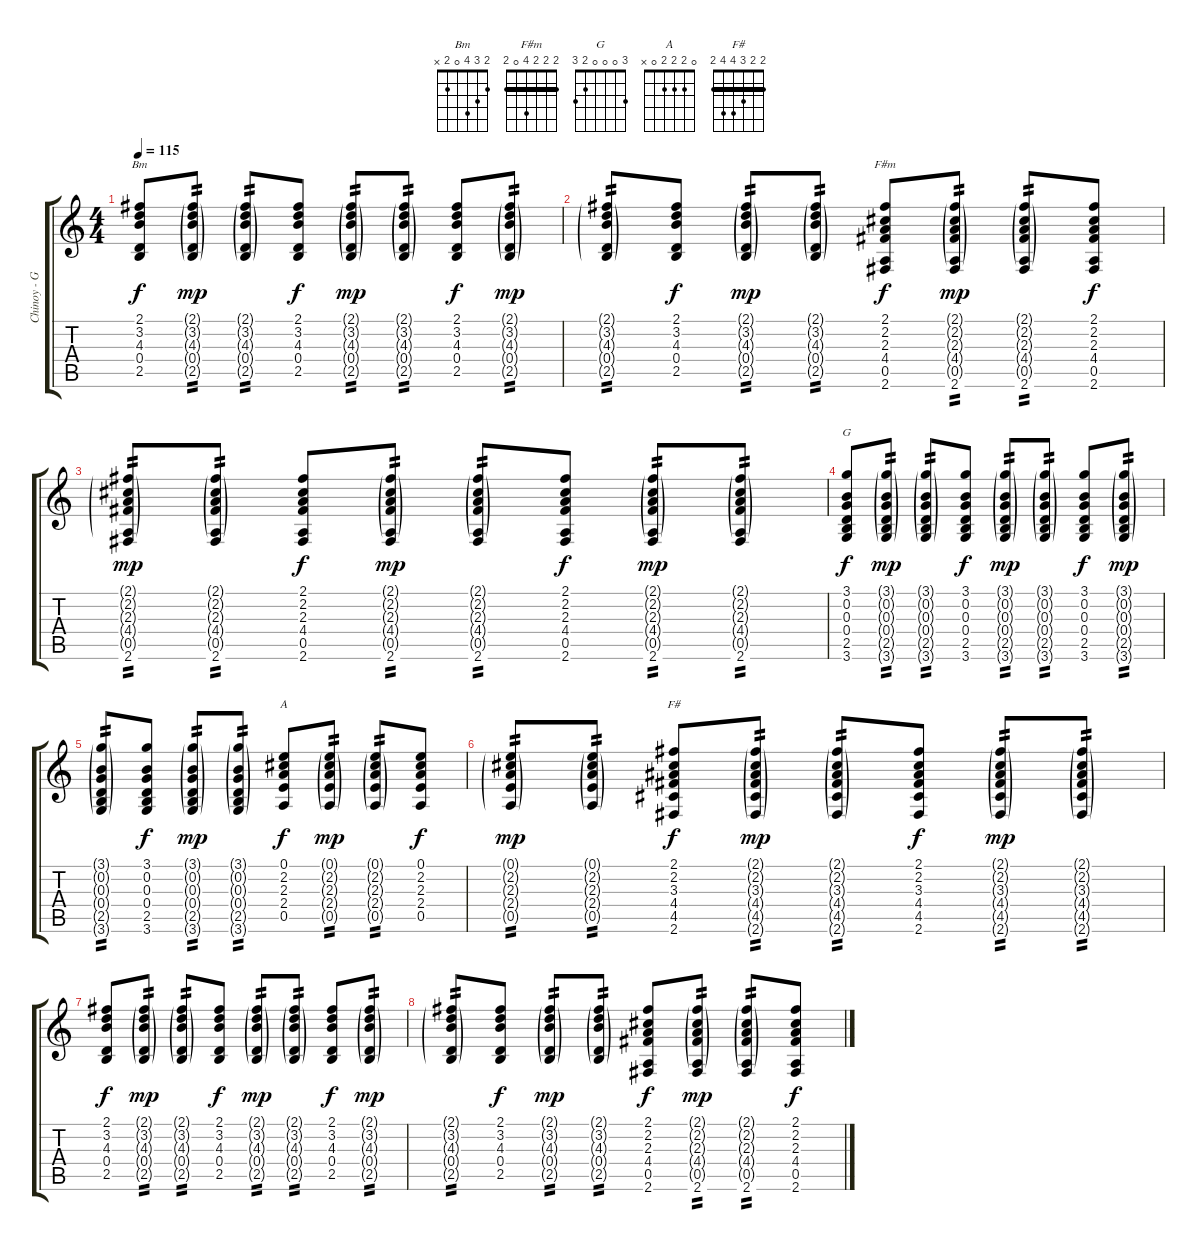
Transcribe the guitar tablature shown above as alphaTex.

\track ("Chinoy - Guitarra" "Chinoy - G") {instrument acousticguitarnylon}
\staff {score tabs}
\tuning (E4 B3 G3 D3 A2 E2) {hide}
\chord ("Bm" 2 3 4 0 2 x)
\chord ("F#m" 2 2 2 4 0 2) {barre 2}
\chord ("G" 3 0 0 0 2 3)
\chord ("A" 0 2 2 2 0 x)
\chord ("F#" 2 2 3 4 4 2) {barre 2}
\ts (4 4)
\tempo 115
\clef g2
\ks c
(2.1 3.2 4.3 0.4 2.5).8{ch "Bm" dy f} (2.1{g} 3.2{g} 4.3{g} 0.4{g} 2.5{g}).8{tp 2 dy mp} (2.1{g} 3.2{g} 4.3{g} 0.4{g} 2.5{g}).8{tp 2} (2.1 3.2 4.3 0.4 2.5).8{dy f} (2.1{g} 3.2{g} 4.3{g} 0.4{g} 2.5{g}).8{tp 2 dy mp} (2.1{g} 3.2{g} 4.3{g} 0.4{g} 2.5{g}).8{tp 2} (2.1 3.2 4.3 0.4 2.5).8{dy f} (2.1{g} 3.2{g} 4.3{g} 0.4{g} 2.5{g}).8{tp 2 dy mp} |
(2.1{g} 3.2{g} 4.3{g} 0.4{g} 2.5{g}).8{tp 2} (2.1 3.2 4.3 0.4 2.5).8{dy f} (2.1{g} 3.2{g} 4.3{g} 0.4{g} 2.5{g}).8{tp 2 dy mp} (2.1{g} 3.2{g} 4.3{g} 0.4{g} 2.5{g}).8{tp 2} (2.1 2.2 2.3 4.4 0.5 2.6).8{ch "F#m" dy f} (2.1{g} 2.2{g} 2.3{g} 4.4{g} 0.5{g} 2.6).8{tp 2 dy mp} (2.1{g} 2.2{g} 2.3{g} 4.4{g} 0.5{g} 2.6).8{tp 2} (2.1 2.2 2.3 4.4 0.5 2.6).8{dy f} |
(2.1{g} 2.2{g} 2.3{g} 4.4{g} 0.5{g} 2.6).8{tp 2 dy mp} (2.1{g} 2.2{g} 2.3{g} 4.4{g} 0.5{g} 2.6).8{tp 2} (2.1 2.2 2.3 4.4 0.5 2.6).8{dy f} (2.1{g} 2.2{g} 2.3{g} 4.4{g} 0.5{g} 2.6).8{tp 2 dy mp} (2.1{g} 2.2{g} 2.3{g} 4.4{g} 0.5{g} 2.6).8{tp 2} (2.1 2.2 2.3 4.4 0.5 2.6).8{dy f} (2.1{g} 2.2{g} 2.3{g} 4.4{g} 0.5{g} 2.6).8{tp 2 dy mp} (2.1{g} 2.2{g} 2.3{g} 4.4{g} 0.5{g} 2.6).8{tp 2} |
(3.1 0.2 0.3 0.4 2.5 3.6).8{ch "G" dy f} (3.1{g} 0.2{g} 0.3{g} 0.4{g} 2.5{g} 3.6{g}).8{tp 2 dy mp} (3.1{g} 0.2{g} 0.3{g} 0.4{g} 2.5{g} 3.6{g}).8{tp 2} (3.1 0.2 0.3 0.4 2.5 3.6).8{dy f} (3.1{g} 0.2{g} 0.3{g} 0.4{g} 2.5{g} 3.6{g}).8{tp 2 dy mp} (3.1{g} 0.2{g} 0.3{g} 0.4{g} 2.5{g} 3.6{g}).8{tp 2} (3.1 0.2 0.3 0.4 2.5 3.6).8{dy f} (3.1{g} 0.2{g} 0.3{g} 0.4{g} 2.5{g} 3.6{g}).8{tp 2 dy mp} |
(3.1{g} 0.2{g} 0.3{g} 0.4{g} 2.5{g} 3.6{g}).8{tp 2} (3.1 0.2 0.3 0.4 2.5 3.6).8{dy f} (3.1{g} 0.2{g} 0.3{g} 0.4{g} 2.5{g} 3.6{g}).8{tp 2 dy mp} (3.1{g} 0.2{g} 0.3{g} 0.4{g} 2.5{g} 3.6{g}).8{tp 2} (0.1 2.2 2.3 2.4 0.5).8{ch "A" dy f} (0.1{g} 2.2{g} 2.3{g} 2.4{g} 0.5{g}).8{tp 2 dy mp} (0.1{g} 2.2{g} 2.3{g} 2.4{g} 0.5{g}).8{tp 2} (0.1 2.2 2.3 2.4 0.5).8{dy f} |
(0.1{g} 2.2{g} 2.3{g} 2.4{g} 0.5{g}).8{tp 2 dy mp} (0.1{g} 2.2{g} 2.3{g} 2.4{g} 0.5{g}).8{tp 2} (2.1 2.2 3.3 4.4 4.5 2.6).8{ch "F#" dy f} (2.1{g} 2.2{g} 3.3{g} 4.4{g} 4.5{g} 2.6{g}).8{tp 2 dy mp} (2.1{g} 2.2{g} 3.3{g} 4.4{g} 4.5{g} 2.6{g}).8{tp 2} (2.1 2.2 3.3 4.4 4.5 2.6).8{dy f} (2.1{g} 2.2{g} 3.3{g} 4.4{g} 4.5{g} 2.6{g}).8{tp 2 dy mp} (2.1{g} 2.2{g} 3.3{g} 4.4{g} 4.5{g} 2.6{g}).8{tp 2} |
(2.1 3.2 4.3 0.4 2.5).8{dy f} (2.1{g} 3.2{g} 4.3{g} 0.4{g} 2.5{g}).8{tp 2 dy mp} (2.1{g} 3.2{g} 4.3{g} 0.4{g} 2.5{g}).8{tp 2} (2.1 3.2 4.3 0.4 2.5).8{dy f} (2.1{g} 3.2{g} 4.3{g} 0.4{g} 2.5{g}).8{tp 2 dy mp} (2.1{g} 3.2{g} 4.3{g} 0.4{g} 2.5{g}).8{tp 2} (2.1 3.2 4.3 0.4 2.5).8{dy f} (2.1{g} 3.2{g} 4.3{g} 0.4{g} 2.5{g}).8{tp 2 dy mp} |
(2.1{g} 3.2{g} 4.3{g} 0.4{g} 2.5{g}).8{tp 2} (2.1 3.2 4.3 0.4 2.5).8{dy f} (2.1{g} 3.2{g} 4.3{g} 0.4{g} 2.5{g}).8{tp 2 dy mp} (2.1{g} 3.2{g} 4.3{g} 0.4{g} 2.5{g}).8{tp 2} (2.1 2.2 2.3 4.4 0.5 2.6).8{dy f} (2.1{g} 2.2{g} 2.3{g} 4.4{g} 0.5{g} 2.6).8{tp 2 dy mp} (2.1{g} 2.2{g} 2.3{g} 4.4{g} 0.5{g} 2.6).8{tp 2} (2.1 2.2 2.3 4.4 0.5 2.6).8{dy f}
